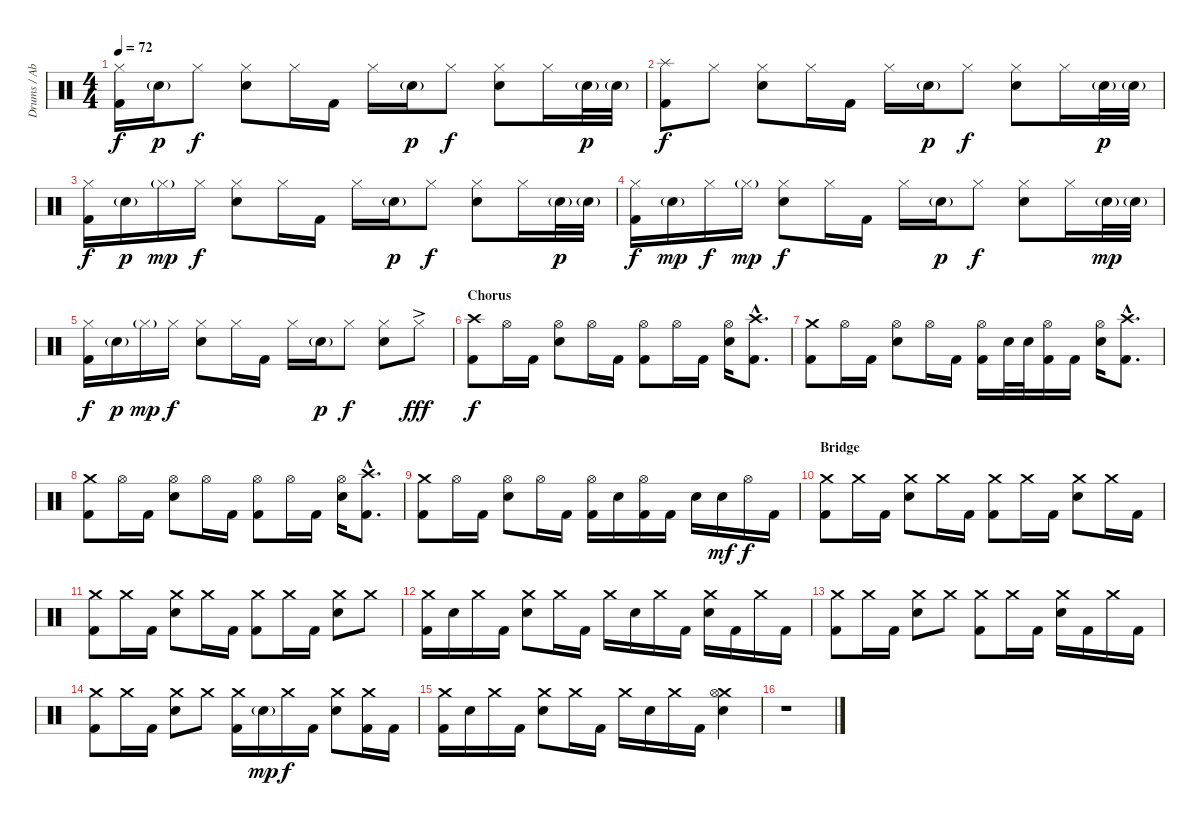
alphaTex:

\track ("Drums / Abe Cunningham" "Drums / Ab") {instrument percussion}
\staff {score}
\articulation defaults
\ts (4 4)
\tempo 72
\clef neutral
\ks c
("Hi-Hat (closed)" "Kick (hit) 2").16{dy f} "Electric Snare (hit)"{g}.16{dy p} "Hi-Hat (closed)".8{dy f} ("Hi-Hat (closed)" "Electric Snare (hit)").8 "Hi-Hat (closed)".16 "Kick (hit) 2".16 "Hi-Hat (closed)".16 "Electric Snare (hit)"{g}.16{dy p} "Hi-Hat (closed)".8{dy f} ("Hi-Hat (closed)" "Electric Snare (hit)").8 "Hi-Hat (closed)".16 "Electric Snare (hit)"{g}.32{dy p} "Electric Snare (hit)"{g}.32 |
("Splash (hit)" "Kick (hit) 2").8{dy f} "Hi-Hat (closed)".8 ("Hi-Hat (closed)" "Electric Snare (hit)").8 "Hi-Hat (closed)".16 "Kick (hit) 2".16 "Hi-Hat (closed)".16 "Electric Snare (hit)"{g}.16{dy p} "Hi-Hat (closed)".8{dy f} ("Hi-Hat (closed)" "Electric Snare (hit)").8 "Hi-Hat (closed)".16 "Electric Snare (hit)"{g}.32{dy p} "Electric Snare (hit)"{g}.32 |
("Hi-Hat (closed)" "Kick (hit) 2").16{dy f} "Electric Snare (hit)"{g}.16{dy p} "Hi-Hat (closed)"{g}.16{dy mp} "Hi-Hat (closed)".16{dy f} ("Hi-Hat (closed)" "Electric Snare (hit)").8 "Hi-Hat (closed)".16 "Kick (hit) 2".16 "Hi-Hat (closed)".16 "Electric Snare (hit)"{g}.16{dy p} "Hi-Hat (closed)".8{dy f} ("Hi-Hat (closed)" "Electric Snare (hit)").8 "Hi-Hat (closed)".16 "Electric Snare (hit)"{g}.32{dy p} "Electric Snare (hit)"{g}.32 |
("Hi-Hat (closed)" "Kick (hit) 2").16{dy f} "Electric Snare (hit)"{g}.16{dy mp} "Hi-Hat (closed)".16{dy f} "Hi-Hat (closed)"{g}.16{dy mp} ("Hi-Hat (closed)" "Electric Snare (hit)").8{dy f} "Hi-Hat (closed)".16 "Kick (hit) 2".16 "Hi-Hat (closed)".16 "Electric Snare (hit)"{g}.16{dy p} "Hi-Hat (closed)".8{dy f} ("Hi-Hat (closed)" "Electric Snare (hit)").8 "Hi-Hat (closed)".16 "Electric Snare (hit)"{g}.32{dy mp} "Snare (hit)"{g}.32 |
("Hi-Hat (closed)" "Kick (hit) 2").16{dy f} "Electric Snare (hit)"{g}.16{dy p} "Hi-Hat (closed)"{g}.16{dy mp} "Hi-Hat (closed)".16{dy f} ("Hi-Hat (closed)" "Electric Snare (hit)").8 "Hi-Hat (closed)".16 "Kick (hit) 2".16 "Hi-Hat (closed)".16 "Electric Snare (hit)"{g}.16{dy p} "Hi-Hat (closed)".8{dy f} ("Hi-Hat (closed)" "Electric Snare (hit)").8 "Hi-Hat (closed)"{ac}.8{dy fff} |
\section ("" "Chorus")
("Crash high (hit)" "Kick (hit) 2").8{dy f} "Hi-Hat (open)".16 "Kick (hit) 2".16 ("Hi-Hat (open)" "Electric Snare (hit)").8 "Hi-Hat (open)".16 "Kick (hit) 2".16 ("Hi-Hat (open)" "Kick (hit) 2").8 "Hi-Hat (open)".16 "Kick (hit) 2".16 ("Hi-Hat (open)" "Electric Snare (hit)").16 ("Crash high (hit)"{hac} "Kick (hit) 2"{hac}).8{d} |
("Crash medium (hit)" "Kick (hit) 2").8 "Hi-Hat (open)".16 "Kick (hit) 2".16 ("Hi-Hat (open)" "Electric Snare (hit)").8 "Hi-Hat (open)".16 "Kick (hit) 2".16 ("Hi-Hat (open)" "Kick (hit) 2").16 "Electric Snare (hit)".32 "Electric Snare (hit)".32 ("Hi-Hat (open)" "Kick (hit) 2").16 "Kick (hit) 2".16 ("Hi-Hat (open)" "Electric Snare (hit)").16 ("Crash high (hit)"{hac} "Kick (hit) 2"{hac}).8{d} |
("Crash medium (hit)" "Kick (hit) 2").8 "Hi-Hat (open)".16 "Kick (hit) 2".16 ("Hi-Hat (open)" "Electric Snare (hit)").8 "Hi-Hat (open)".16 "Kick (hit) 2".16 ("Hi-Hat (open)" "Kick (hit) 2").8 "Hi-Hat (open)".16 "Kick (hit) 2".16 ("Hi-Hat (open)" "Electric Snare (hit)").16 ("Crash high (hit)"{hac} "Kick (hit) 2"{hac}).8{d} |
("Crash medium (hit)" "Kick (hit) 2").8 "Hi-Hat (open)".16 "Kick (hit) 2".16 ("Hi-Hat (open)" "Electric Snare (hit)").8 "Hi-Hat (open)".16 "Kick (hit) 2".16 ("Hi-Hat (open)" "Kick (hit) 2").16 "Electric Snare (hit)".16 ("Hi-Hat (open)" "Kick (hit) 2").16 "Kick (hit) 2".16 "Electric Snare (hit)".16 "Electric Snare (hit)".16{dy mf} "Hi-Hat (open)".16{dy f} "Kick (hit) 2".16 |
\section ("" "Bridge")
("Crash medium (hit)" "Kick (hit) 2").8 "Crash medium (hit)".16 "Kick (hit) 2".16 ("Crash medium (hit)" "Electric Snare (hit)").8 "Crash medium (hit)".16 "Kick (hit) 2".16 ("Crash medium (hit)" "Kick (hit) 2").8 "Crash medium (hit)".16 "Kick (hit) 2".16 ("Crash medium (hit)" "Electric Snare (hit)").8 "Crash medium (hit)".16 "Kick (hit) 2".16 |
("Crash medium (hit)" "Kick (hit) 2").8 "Crash medium (hit)".16 "Kick (hit) 2".16 ("Crash medium (hit)" "Electric Snare (hit)").8 "Crash medium (hit)".16 "Kick (hit) 2".16 ("Crash medium (hit)" "Kick (hit) 2").8 "Crash medium (hit)".16 "Kick (hit) 2".16 ("Crash medium (hit)" "Electric Snare (hit)").8 "Crash medium (hit)".8 |
("Crash medium (hit)" "Kick (hit) 2").16 "Electric Snare (hit)".16 "Crash medium (hit)".16 "Kick (hit) 2".16 ("Crash medium (hit)" "Electric Snare (hit)").8 "Crash medium (hit)".16 "Kick (hit) 2".16 "Crash medium (hit)".16 "Electric Snare (hit)".16 "Crash medium (hit)".16 "Kick (hit) 2".16 ("Crash medium (hit)" "Electric Snare (hit)").16 "Kick (hit) 2".16 "Crash medium (hit)".16 "Kick (hit) 2".16 |
("Crash medium (hit)" "Kick (hit) 2").8 "Crash medium (hit)".16 "Kick (hit) 2".16 ("Crash medium (hit)" "Electric Snare (hit)").8 "Crash medium (hit)".8 ("Crash medium (hit)" "Kick (hit) 2").8 "Crash medium (hit)".16 "Kick (hit) 2".16 ("Crash medium (hit)" "Electric Snare (hit)").16 "Kick (hit) 2".16 "Crash medium (hit)".16 "Kick (hit) 2".16 |
("Crash medium (hit)" "Kick (hit) 2").8 "Crash medium (hit)".16 "Kick (hit) 2".16 ("Crash medium (hit)" "Electric Snare (hit)").8 "Crash medium (hit)".8 ("Crash medium (hit)" "Kick (hit) 2").16 "Electric Snare (hit)"{g}.16{dy mp} "Crash medium (hit)".16{dy f} "Kick (hit) 2".16 ("Crash medium (hit)" "Electric Snare (hit)").8 ("Crash medium (hit)" "Kick (hit) 2").16 "Kick (hit) 2".16 |
("Crash medium (hit)" "Kick (hit) 2").16 "Electric Snare (hit)".16 "Crash medium (hit)".16 "Kick (hit) 2".16 ("Crash medium (hit)" "Electric Snare (hit)").8 "Crash medium (hit)".16 "Kick (hit) 2".16 "Crash medium (hit)".16 "Electric Snare (hit)".16 "Crash medium (hit)".16 "Kick (hit) 2".16 ("Crash medium (hit)" "Hi-Hat (open)" "Electric Snare (hit)").4 |
r.1
